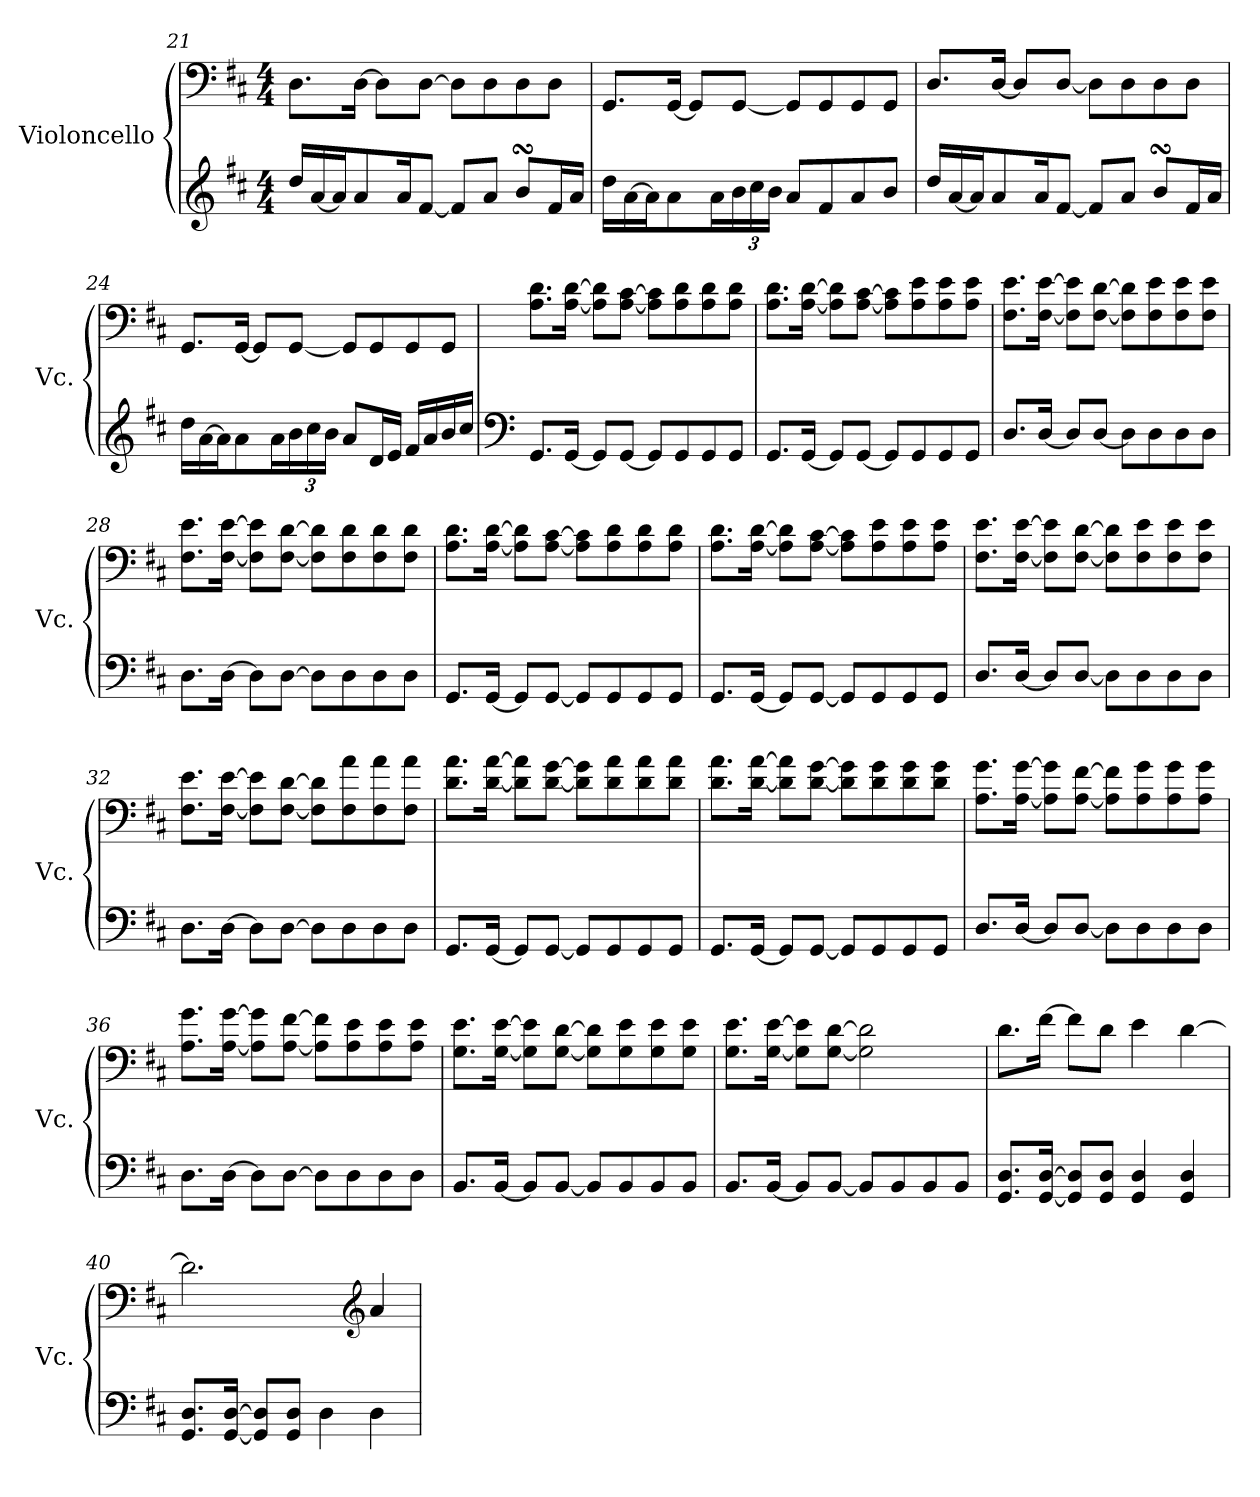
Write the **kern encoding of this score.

**kern	**kern
*part2	*part1
*staff2	*staff1
*I"Violoncello	*I"Violoncello
*I'Vc.	*I'Vc.
*clefG2	*clefF4
*k[f#c#]	*k[f#c#]
*M4/4	*M4/4
=21	=21
16dd/LL	8.D\L
[16a/	.
16a/J]	.
8a/	[16D\Jk
.	8D\L]
16a/K	.
[8f#/J	[8D\J
8f#/L]	8D\L]
8a/J	8D\
8bsSSS/L	8D\
16f#/L	8D\J
16a/JJ	.
!!LO:LB:g=z
=22	=22
16dd\LL	8.GG/L
[16a\	.
16a\J]	.
8a\	[16GG/Jk
.	8GG/L]
16a\L	.
*Xbrackettup	*
24b\	[8GG/J
24cc#\	.
24b\JJ	.
8a/L	8GG/L]
8f#/	8GG/
8a/	8GG/
8b/J	8GG/J
=23	=23
16dd/LL	8.D/L
[16a/	.
16a/J]	.
8a/	[16D/Jk
.	8D/L]
16a/K	.
[8f#/J	[8D/J
8f#/L]	8D\L]
8a/J	8D\
8bsSSS/L	8D\
16f#/L	8D\J
16a/JJ	.
=24	=24
16dd\LL	8.GG/L
[16a\	.
16a\J]	.
8a\	[16GG/Jk
.	8GG/L]
16a\L	.
24b\	[8GG/J
24cc#\	.
24b\JJ	.
8a/L	8GG/L]
16d/L	8GG/
16e/JJ	.
16f#/LL	8GG/
16a/	.
16b/	8GG/J
16cc#/JJ	.
!!LO:LB:g=z
=25	=25
*clefF4	*
8.GG/L	8.A\ 8.d\L
[16GG/Jk	[16A\ [16d\Jk
8GG/L]	8A\] 8d\]L
[8GG/J	[8A\ [8c#\J
8GG/L]	8A\] 8c#\]L
8GG/	8A\ 8d\
8GG/	8A\ 8d\
8GG/J	8A\ 8d\J
=26	=26
8.GG/L	8.A\ 8.d\L
[16GG/Jk	[16A\ [16d\Jk
8GG/L]	8A\] 8d\]L
[8GG/J	[8A\ [8c#\J
8GG/L]	8A\] 8c#\]L
8GG/	8A\ 8e\
8GG/	8A\ 8e\
8GG/J	8A\ 8e\J
=27	=27
8.D/L	8.F#\ 8.e\L
[16D/Jk	[16F#\ [16e\Jk
8D/L]	8F#\] 8e\]L
[8D/J	[8F#\ [8d\J
8D\L]	8F#\] 8d\]L
8D\	8F#\ 8e\
8D\	8F#\ 8e\
8D\J	8F#\ 8e\J
!!LO:LB:g=z
=28	=28
8.D\L	8.F#\ 8.e\L
[16D\Jk	[16F#\ [16e\Jk
8D\L]	8F#\] 8e\]L
[8D\J	[8F#\ [8d\J
8D\L]	8F#\] 8d\]L
8D\	8F#\ 8d\
8D\	8F#\ 8d\
8D\J	8F#\ 8d\J
=29	=29
8.GG/L	8.A\ 8.d\L
[16GG/Jk	[16A\ [16d\Jk
8GG/L]	8A\] 8d\]L
[8GG/J	[8A\ [8c#\J
8GG/L]	8A\] 8c#\]L
8GG/	8A\ 8d\
8GG/	8A\ 8d\
8GG/J	8A\ 8d\J
=30	=30
8.GG/L	8.A\ 8.d\L
[16GG/Jk	[16A\ [16d\Jk
8GG/L]	8A\] 8d\]L
[8GG/J	[8A\ [8c#\J
8GG/L]	8A\] 8c#\]L
8GG/	8A\ 8e\
8GG/	8A\ 8e\
8GG/J	8A\ 8e\J
!!LO:PB:g=z
=31	=31
8.D/L	8.F#\ 8.e\L
[16D/Jk	[16F#\ [16e\Jk
8D/L]	8F#\] 8e\]L
[8D/J	[8F#\ [8d\J
8D\L]	8F#\] 8d\]L
8D\	8F#\ 8e\
8D\	8F#\ 8e\
8D\J	8F#\ 8e\J
=32	=32
8.D\L	8.F#\ 8.e\L
[16D\Jk	[16F#\ [16e\Jk
8D\L]	8F#\] 8e\]L
[8D\J	[8F#\ [8d\J
8D\L]	8F#\] 8d\]L
8D\	8F#\ 8a\
8D\	8F#\ 8a\
8D\J	8F#\ 8a\J
=33	=33
8.GG/L	8.d\ 8.a\L
[16GG/Jk	[16d\ [16a\Jk
8GG/L]	8d\] 8a\]L
[8GG/J	[8d\ [8g\J
8GG/L]	8d\] 8g\]L
8GG/	8d\ 8a\
8GG/	8d\ 8a\
8GG/J	8d\ 8a\J
!!LO:LB:g=z
=34	=34
8.GG/L	8.d\ 8.a\L
[16GG/Jk	[16d\ [16a\Jk
8GG/L]	8d\] 8a\]L
[8GG/J	[8d\ [8g\J
8GG/L]	8d\] 8g\]L
8GG/	8d\ 8g\
8GG/	8d\ 8g\
8GG/J	8d\ 8g\J
=35	=35
8.D/L	8.A\ 8.g\L
[16D/Jk	[16A\ [16g\Jk
8D/L]	8A\] 8g\]L
[8D/J	[8A\ [8f#\J
8D\L]	8A\] 8f#\]L
8D\	8A\ 8g\
8D\	8A\ 8g\
8D\J	8A\ 8g\J
=36	=36
8.D\L	8.A\ 8.g\L
[16D\Jk	[16A\ [16g\Jk
8D\L]	8A\] 8g\]L
[8D\J	[8A\ [8f#\J
8D\L]	8A\] 8f#\]L
8D\	8A\ 8e\
8D\	8A\ 8e\
8D\J	8A\ 8e\J
!!LO:LB:g=z
=37	=37
8.BB/L	8.G\ 8.e\L
[16BB/Jk	[16G\ [16e\Jk
8BB/L]	8G\] 8e\]L
[8BB/J	[8G\ [8d\J
8BB/L]	8G\] 8d\]L
8BB/	8G\ 8e\
8BB/	8G\ 8e\
8BB/J	8G\ 8e\J
=38	=38
8.BB/L	8.G\ 8.e\L
[16BB/Jk	[16G\ [16e\Jk
8BB/L]	8G\] 8e\]L
[8BB/J	[8G\ [8d\J
8BB/L]	2G\] 2d\]
8BB/	.
8BB/	.
8BB/J	.
=39	=39
8.GG/ 8.D/L	8.d\L
[16GG/ [16D/Jk	[16f#\Jk
8GG/] 8D/]L	8f#\L]
8GG/ 8D/J	8d\J
4GG/ 4D/	4e\
4GG/ 4D/	[4d\
=40	=40
8.GG/ 8.D/L	2.d\]
[16GG/ [16D/Jk	.
8GG/] 8D/]L	.
8GG/ 8D/J	.
4D\	.
*	*clefG2
4D\	4a/
=	=
*-	*-
